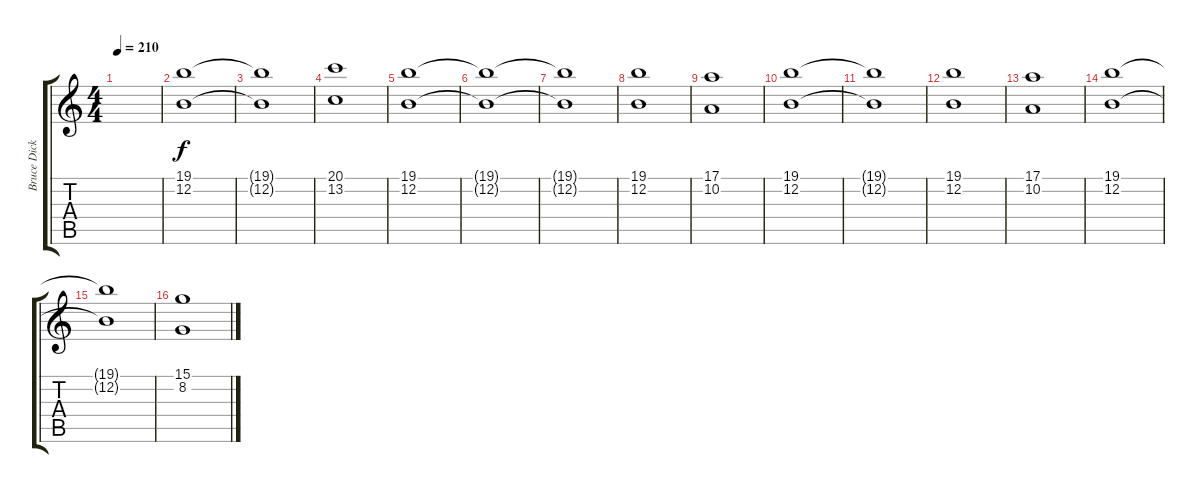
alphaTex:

\track ("Bruce Dickinson" "Bruce Dick") {instrument violin}
\staff {score tabs}
\tuning (E4 B3 G3 D3 A2 E2) {hide}
\ts (4 4)
\tempo 210
\clef g2
\ks c
|
(19.1 12.2).1 |
(19.1{t} 12.2{t}).1 |
(20.1 13.2).1 |
(19.1 12.2).1 |
(19.1{t} 12.2{t}).1 |
(19.1{t} 12.2{t}).1 |
(19.1 12.2).1 |
(17.1 10.2).1 |
(19.1 12.2).1 |
(19.1{t} 12.2{t}).1 |
(19.1 12.2).1 |
(17.1 10.2).1 |
(19.1 12.2).1 |
(19.1{t} 12.2{t}).1 |
(15.1 8.2).1
